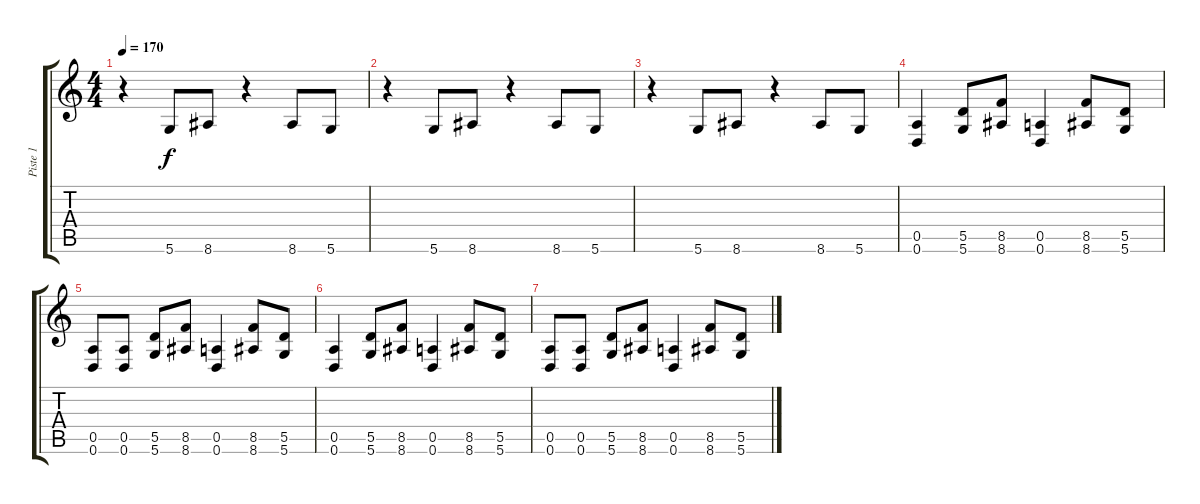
\track ("Piste 1" "Piste 1") {instrument distortionguitar}
\staff {score tabs}
\tuning (E4 B3 G3 D3 A2 D2) {hide}
\ts (4 4)
\tempo 170
\clef g2
\ks c
r.4{dy f} 5.6.8 8.6.8 r.4 8.6.8 5.6.8 |
r.4 5.6.8 8.6.8 r.4 8.6.8 5.6.8 |
r.4 5.6.8 8.6.8 r.4 8.6.8 5.6.8 |
(0.5 0.6).4 (5.5 5.6).8 (8.5 8.6).8 (0.5 0.6).4 (8.5 8.6).8 (5.5 5.6).8 |
(0.5 0.6).8 (0.5 0.6).8 (5.5 5.6).8 (8.5 8.6).8 (0.5 0.6).4 (8.5 8.6).8 (5.5 5.6).8 |
(0.5 0.6).4 (5.5 5.6).8 (8.5 8.6).8 (0.5 0.6).4 (8.5 8.6).8 (5.5 5.6).8 |
(0.5 0.6).8 (0.5 0.6).8 (5.5 5.6).8 (8.5 8.6).8 (0.5 0.6).4 (8.5 8.6).8 (5.5 5.6).8
